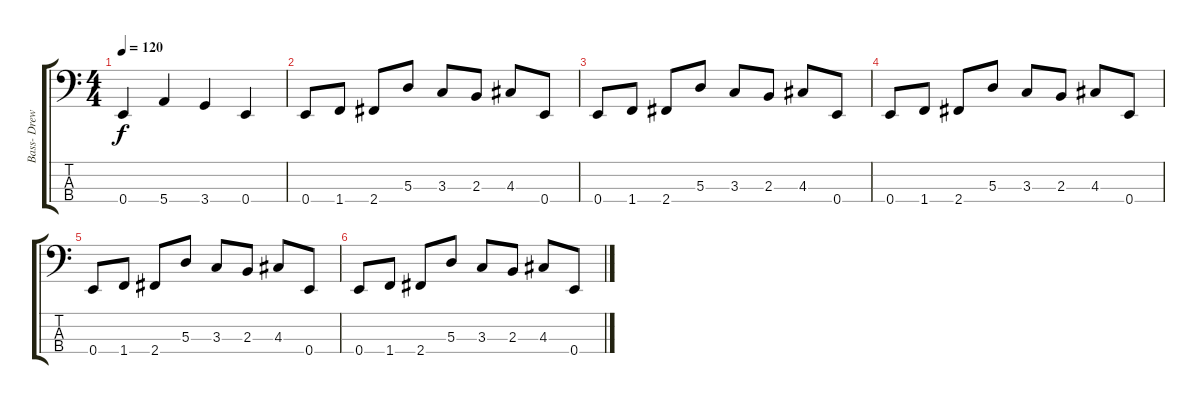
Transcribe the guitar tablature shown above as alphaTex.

\track ("Bass- Drew" "Bass- Drew") {instrument electricbassfinger}
\staff {score tabs}
\tuning (G2 D2 A1 E1) {hide}
\ts (4 4)
\tempo 120
\clef f4
\ks c
0.4.4{dy f} 5.4.4 3.4.4 0.4.4 |
0.4.8 1.4.8 2.4.8 5.3.8 3.3.8 2.3.8 4.3.8 0.4.8 |
0.4.8 1.4.8 2.4.8 5.3.8 3.3.8 2.3.8 4.3.8 0.4.8 |
0.4.8 1.4.8 2.4.8 5.3.8 3.3.8 2.3.8 4.3.8 0.4.8 |
0.4.8 1.4.8 2.4.8 5.3.8 3.3.8 2.3.8 4.3.8 0.4.8 |
0.4.8 1.4.8 2.4.8 5.3.8 3.3.8 2.3.8 4.3.8 0.4.8
